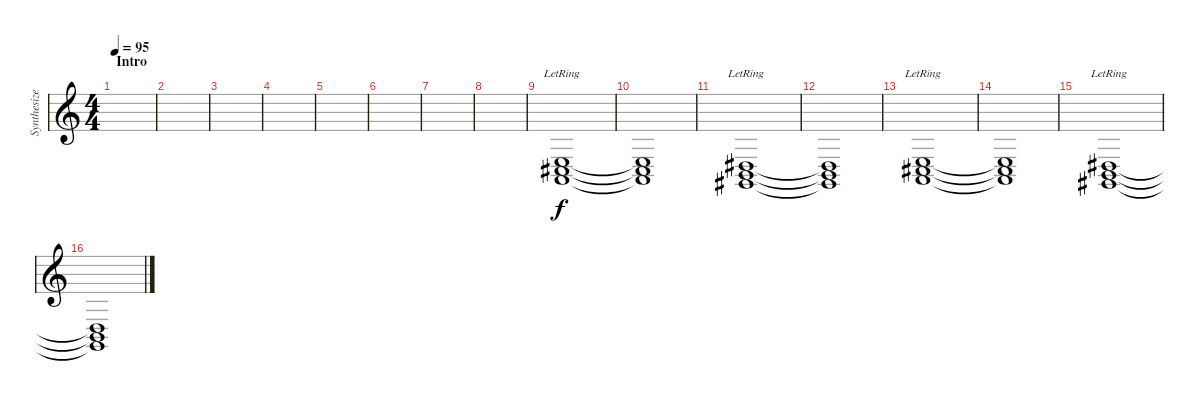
\track ("Synthesizer" "Synthesize") {instrument pad1newage}
\staff {score}
\tuning (E4 B3 G3 D3 A2 E2 B1) {hide}
\ts (4 4)
\section ("" "Intro")
\tempo 95
\clef g2
\ks c
|
|
|
|
|
|
|
|
(2.4{lr} 0.5{lr} 9.6{lr}).1 |
(2.4{t} 0.5{t} 9.6{t}).1 |
(1.4{lr} 2.5{lr} 4.6{lr}).1 |
(1.4{t} 2.5{t} 4.6{t}).1 |
(2.4{lr} 0.5{lr} 9.6{lr}).1 |
(2.4{t} 0.5{t} 9.6{t}).1 |
(1.4{lr} 2.5{lr} 4.6{lr}).1 |
(1.4{t} 2.5{t} 4.6{t}).1
